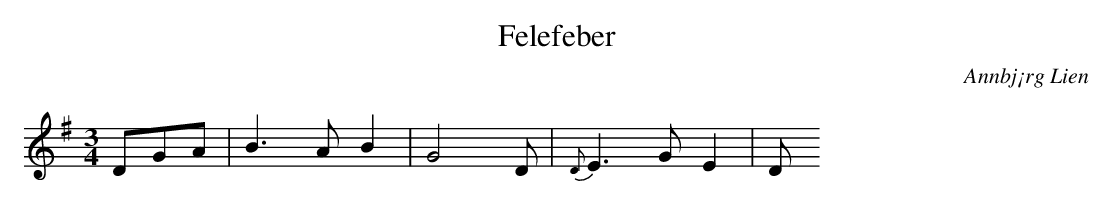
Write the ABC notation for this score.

X:1
T:Felefeber
C:Annbj¡rg Lien
M:3/4
L:1/8
Q:90
K:G
DGA| B3A B2 | G4 D | {D}E3G E2 | D
